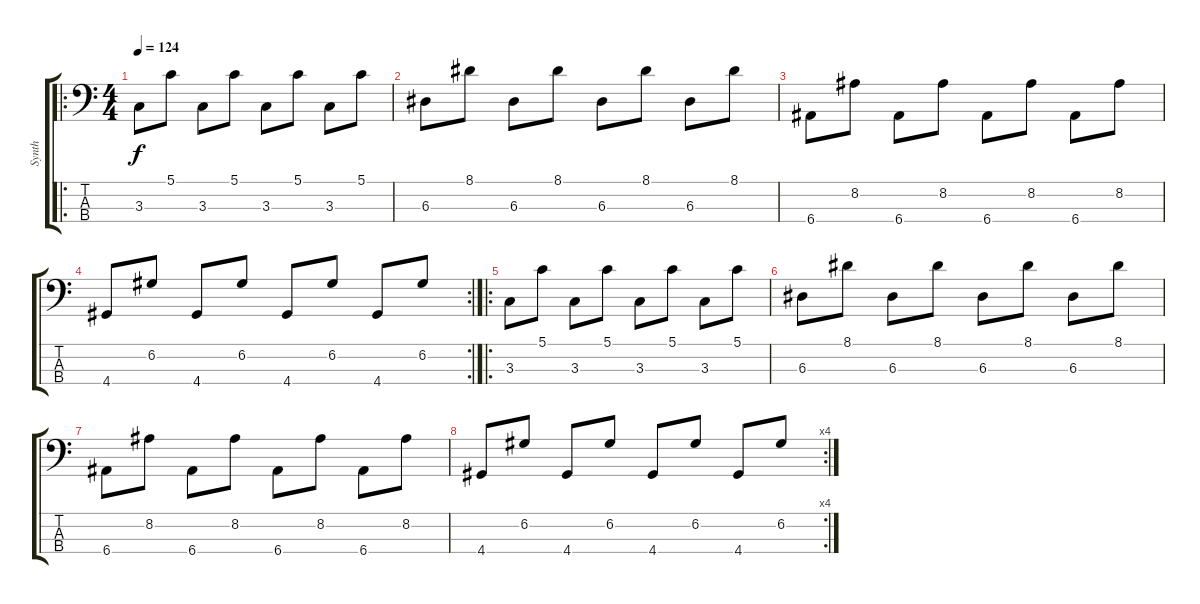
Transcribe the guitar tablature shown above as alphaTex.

\track ("Synth" "Synth") {instrument synthbass1}
\staff {score tabs}
\tuning (G2 D2 A1 E1) {hide}
\ro
\ts (4 4)
\tempo 124
\clef f4
\ks c
3.3.8{dy f} 5.1.8 3.3.8 5.1.8 3.3.8 5.1.8 3.3.8 5.1.8 |
6.3.8 8.1.8 6.3.8 8.1.8 6.3.8 8.1.8 6.3.8 8.1.8 |
6.4.8 8.2.8 6.4.8 8.2.8 6.4.8 8.2.8 6.4.8 8.2.8 |
\rc 2
4.4.8 6.2.8 4.4.8 6.2.8 4.4.8 6.2.8 4.4.8 6.2.8 |
\ro
3.3.8 5.1.8 3.3.8 5.1.8 3.3.8 5.1.8 3.3.8 5.1.8 |
6.3.8 8.1.8 6.3.8 8.1.8 6.3.8 8.1.8 6.3.8 8.1.8 |
6.4.8 8.2.8 6.4.8 8.2.8 6.4.8 8.2.8 6.4.8 8.2.8 |
\rc 4
4.4.8 6.2.8 4.4.8 6.2.8 4.4.8 6.2.8 4.4.8 6.2.8
